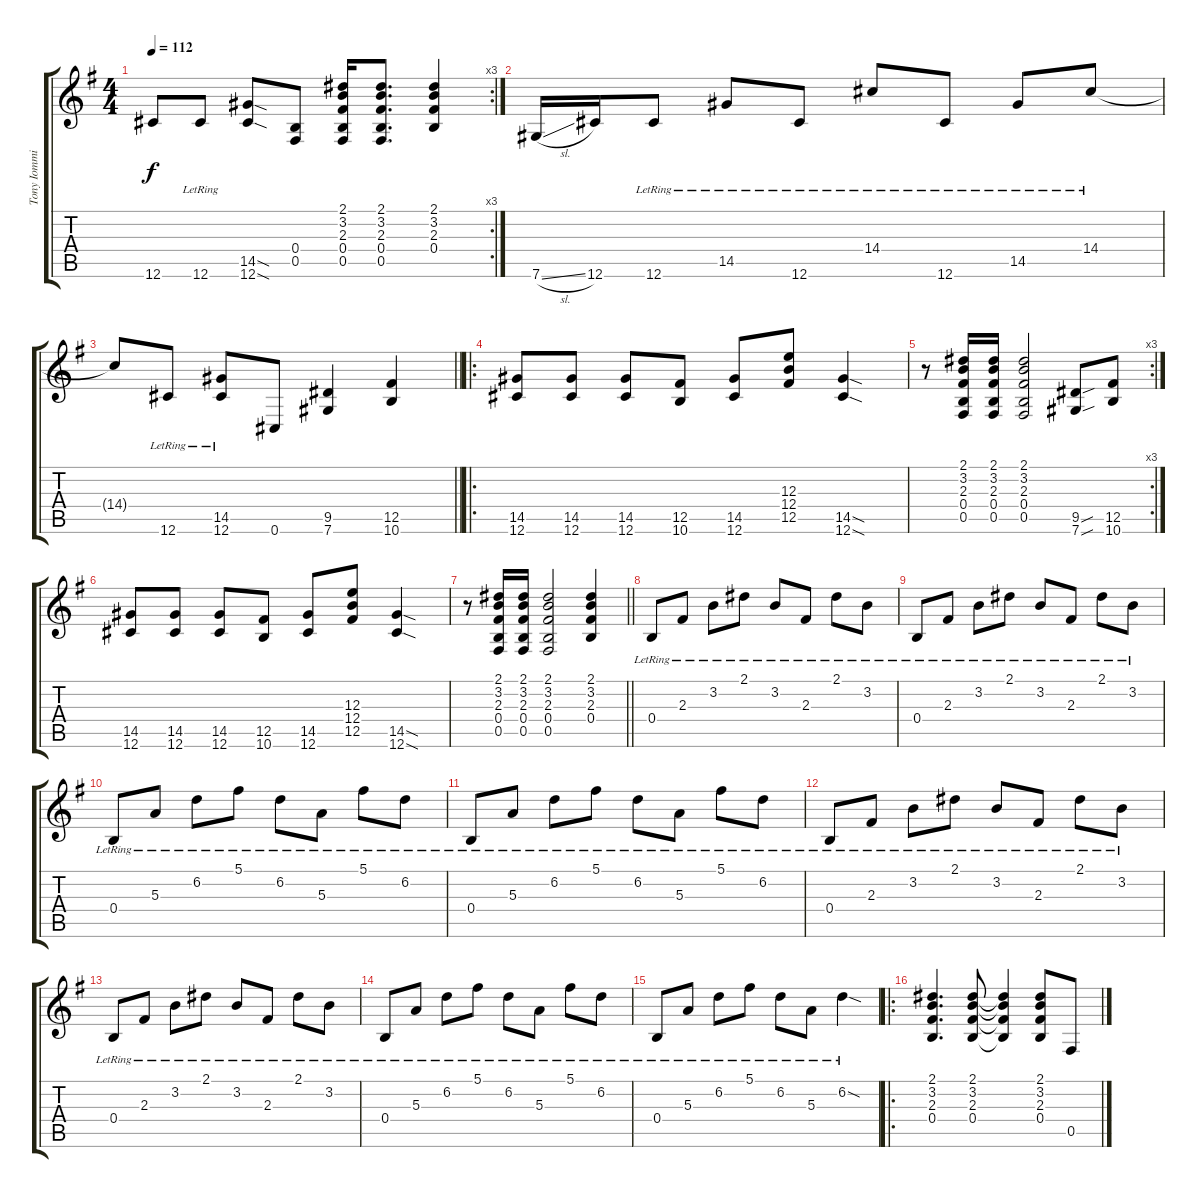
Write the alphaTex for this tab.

\track ("Tony Iommi" "Tony Iommi") {instrument overdrivenguitar bank 1}
\staff {score tabs}
\tuning (Db4 Ab3 E3 B2 Gb2 Db2) {hide}
\rc 3
\ts (4 4)
\tempo 112
\clef g2
\ks g
12.6{t}.8{dy f} 12.6{lr}.8 (14.5{sod} 12.6{sod}).8 (0.4 0.5).8 (2.1 3.2 2.3 0.4 0.5).16 (2.1 3.2 2.3 0.4 0.5).8{d} (2.1 3.2 2.3 0.4).4 |
7.6{sl}.16 12.6.16 12.6{lr}.8 14.5{lr}.8 12.6{lr}.8 14.4{lr}.8 12.6{lr}.8 14.5{lr}.8 14.4{lr}.8 |
\barLineRight lightlight
14.4{t}.8 12.6{lr}.8 (14.5{lr} 12.6{lr}).8 0.6.8 (9.5 7.6).4 (12.5 10.6).4 |
\ro
(14.5 12.6).8 (14.5 12.6).8 (14.5 12.6).8 (12.5 10.6).8 (14.5 12.6).8 (12.3 12.4 12.5).8 (14.5{sod} 12.6{sod}).4 |
\rc 3
r.8 (2.1 3.2 2.3 0.4 0.5).16 (2.1 3.2 2.3 0.4 0.5).16 (2.1 3.2 2.3 0.4 0.5).2 (9.5{sou} 7.6{sou}).8 (12.5 10.6).8 |
(14.5 12.6).8 (14.5 12.6).8 (14.5 12.6).8 (12.5 10.6).8 (14.5 12.6).8 (12.3 12.4 12.5).8 (14.5{sod} 12.6{sod}).4 |
\barLineRight lightlight
r.8 (2.1 3.2 2.3 0.4 0.5).16 (2.1 3.2 2.3 0.4 0.5).16 (2.1 3.2 2.3 0.4 0.5).2 (2.1 3.2 2.3 0.4).4 |
0.4{lr}.8 2.3{lr}.8 3.2{lr}.8 2.1{lr}.8 3.2{lr}.8 2.3{lr}.8 2.1{lr}.8 3.2{lr}.8 |
0.4{lr}.8 2.3{lr}.8 3.2{lr}.8 2.1{lr}.8 3.2{lr}.8 2.3{lr}.8 2.1{lr}.8 3.2{lr}.8 |
0.4{lr}.8 5.3{lr}.8 6.2{lr}.8 5.1{lr}.8 6.2{lr}.8 5.3{lr}.8 5.1{lr}.8 6.2{lr}.8 |
0.4{lr}.8 5.3{lr}.8 6.2{lr}.8 5.1{lr}.8 6.2{lr}.8 5.3{lr}.8 5.1{lr}.8 6.2{lr}.8 |
0.4{lr}.8 2.3{lr}.8 3.2{lr}.8 2.1{lr}.8 3.2{lr}.8 2.3{lr}.8 2.1{lr}.8 3.2{lr}.8 |
0.4{lr}.8 2.3{lr}.8 3.2{lr}.8 2.1{lr}.8 3.2{lr}.8 2.3{lr}.8 2.1{lr}.8 3.2{lr}.8 |
0.4{lr}.8 5.3{lr}.8 6.2{lr}.8 5.1{lr}.8 6.2{lr}.8 5.3{lr}.8 5.1{lr}.8 6.2{lr}.8 |
0.4{lr}.8 5.3{lr}.8 6.2{lr}.8 5.1{lr}.8 6.2{lr}.8 5.3{lr}.8 6.2{sod lr}.4 |
\ro
(2.1 3.2 2.3 0.4).4{d} (2.1 3.2 2.3 0.4).8 (2.1{t} 3.2{t} 2.3{t} 0.4{t}).4 (2.1 3.2 2.3 0.4).8 0.5.8
